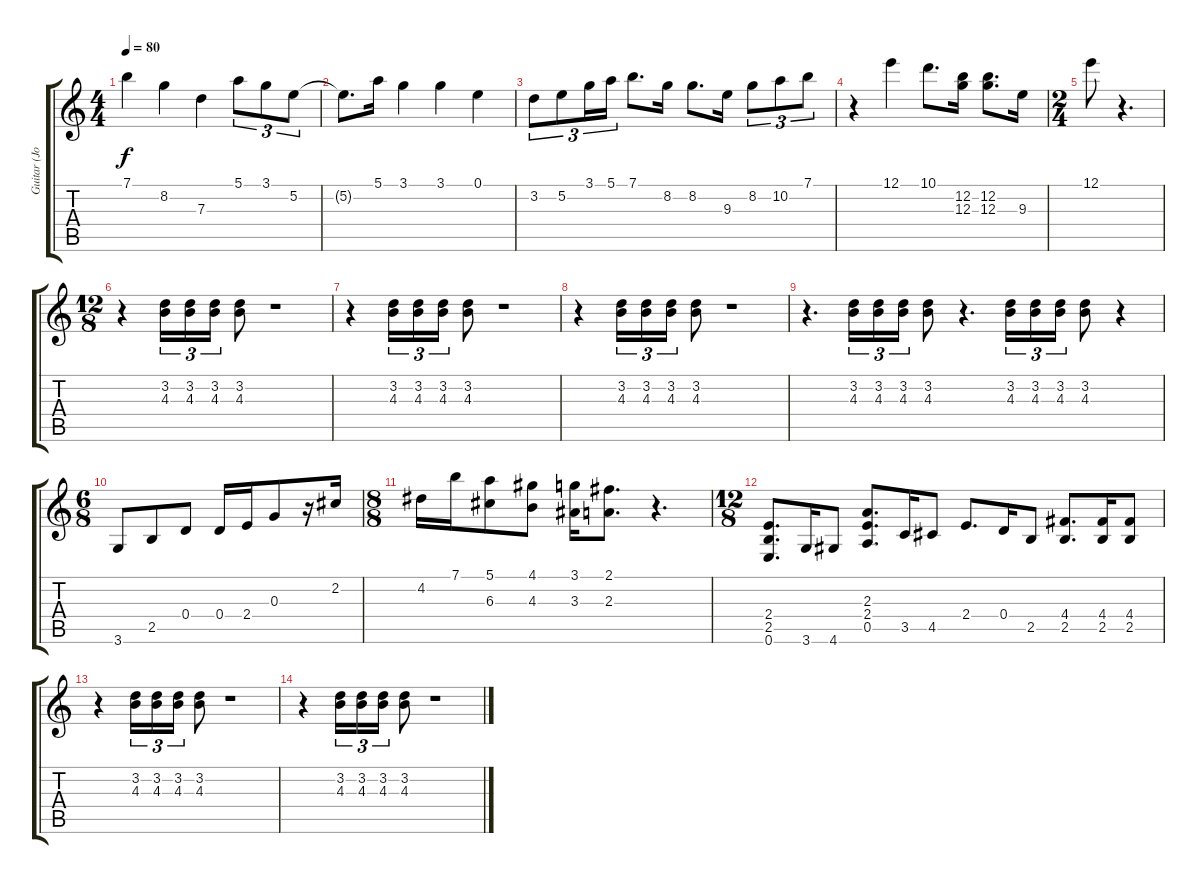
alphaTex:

\track ("Guitar (John Lennon)" "Guitar (Jo") {instrument overdrivenguitar}
\staff {score tabs}
\tuning (E4 B3 G3 D3 A2 E2) {hide}
\ts (4 4)
\tempo 80
\clef g2
\ks c
7.1.4{dy f} 8.2.4 7.3.4 5.1.8{tu (3 2)} 3.1.8{tu (3 2)} 5.2.8{tu (3 2)} |
5.2{t}.8{d} 5.1.16 3.1.4 3.1.4 0.1.4 |
3.2.8{tu (3 2)} 5.2.8{tu (3 2)} 3.1.16{tu (3 2)} 5.1.16{tu (3 2)} 7.1.8{d} 8.2.16 8.2.8{d} 9.3.16 8.2.8{tu (3 2)} 10.2.8{tu (3 2)} 7.1.8{tu (3 2)} |
r.4 12.1.4 10.1.8{d} (12.2 12.3).16 (12.2 12.3).8{d} 9.3.16 |
\ts (2 4)
12.1.8 r.4{d} |
\ts (12 8)
r.4 (3.2 4.3).16{tu (3 2)} (3.2 4.3).16{tu (3 2)} (3.2 4.3).16{tu (3 2)} (3.2 4.3).8 r.1 |
r.4 (3.2 4.3).16{tu (3 2)} (3.2 4.3).16{tu (3 2)} (3.2 4.3).16{tu (3 2)} (3.2 4.3).8 r.1 |
r.4 (3.2 4.3).16{tu (3 2)} (3.2 4.3).16{tu (3 2)} (3.2 4.3).16{tu (3 2)} (3.2 4.3).8 r.1 |
r.4{d} (3.2 4.3).16{tu (3 2)} (3.2 4.3).16{tu (3 2)} (3.2 4.3).16{tu (3 2)} (3.2 4.3).8 r.4{d} (3.2 4.3).16{tu (3 2)} (3.2 4.3).16{tu (3 2)} (3.2 4.3).16{tu (3 2)} (3.2 4.3).8 r.4 |
\ts (6 8)
3.6.8 2.5.8 0.4.8 0.4.16 2.4.16 0.3.8 r.16 2.2.16 |
\ts (8 8)
4.2.16 7.1.16 (5.1 6.3).8 (4.1 4.3).8 (3.1 3.3).16 (2.1 2.3).8{d} r.4{d} |
\ts (12 8)
(2.4 2.5 0.6).8{d} 3.6.16 4.6.8 (2.3 2.4 0.5).8{d} 3.5.16 4.5.8 2.4.8{d} 0.4.16 2.5.8 (4.4 2.5).8{d} (4.4 2.5).16 (4.4 2.5).8 |
r.4 (3.2 4.3).16{tu (3 2)} (3.2 4.3).16{tu (3 2)} (3.2 4.3).16{tu (3 2)} (3.2 4.3).8 r.1 |
r.4 (3.2 4.3).16{tu (3 2)} (3.2 4.3).16{tu (3 2)} (3.2 4.3).16{tu (3 2)} (3.2 4.3).8 r.1
